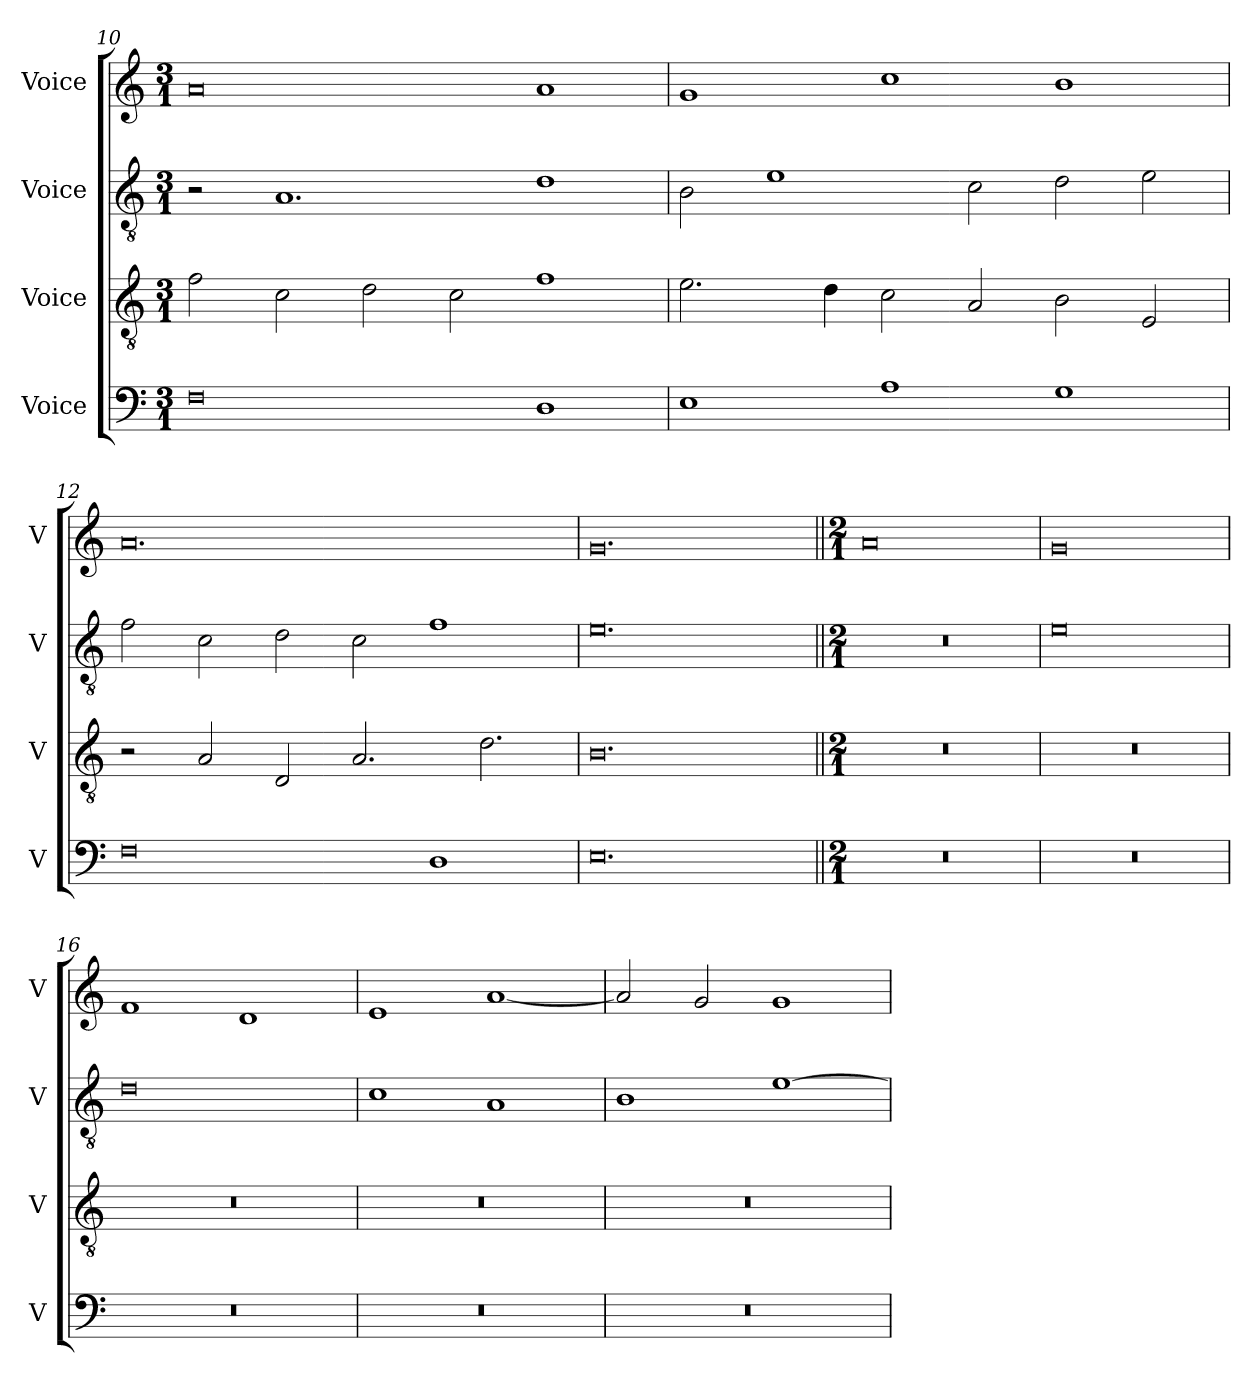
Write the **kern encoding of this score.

**kern	**kern	**kern	**kern
*part4	*part3	*part2	*part1
*staff4	*staff3	*staff2	*staff1
*I"Voice	*I"Voice	*I"Voice	*I"Voice
*I'V	*I'V	*I'V	*I'V
!!LO:LB:g=z
*clefF4	*clefGv2	*clefGv2	*clefG2
*k[]	*k[]	*k[]	*k[]
*M3/1	*M3/1	*M3/1	*M3/1
=10	=10	=10	=10
0F	2f\	2r	0a
.	2c\	1.A	.
.	2d\	.	.
.	2c\	.	.
1D	1f	1d	1a
=11	=11	=11	=11
1E	2.e\	2B\	1g
.	.	1e	.
.	4d\	.	.
1A	2c\	.	1cc
.	2A/	2c\	.
1G	2B\	2d\	1b
.	2E/	2e\	.
=12	=12	=12	=12
0F	2r	2f\	0.a
.	2A/	2c\	.
.	2D/	2d\	.
.	2.A/	2c\	.
1D	.	1f	.
.	2.d\	.	.
!!LO:LB:g=z
=13	=13	=13	=13
0.E	0.B	0.e	0.g
=14||	=14||	=14||	=14||
*M2/1	*M2/1	*M2/1	*M2/1
0r	0r	0r	0a
=15	=15	=15	=15
0r	0r	0e	0g
=16	=16	=16	=16
0r	0r	0d	1f
.	.	.	1d
=17	=17	=17	=17
0r	0r	1c	1e
.	.	1A	[1a
!!LO:LB:g=z
=18	=18	=18	=18
0r	0r	1B	2a/]
.	.	.	2g/
.	.	[1e	1g
=	=	=	=
*-	*-	*-	*-
